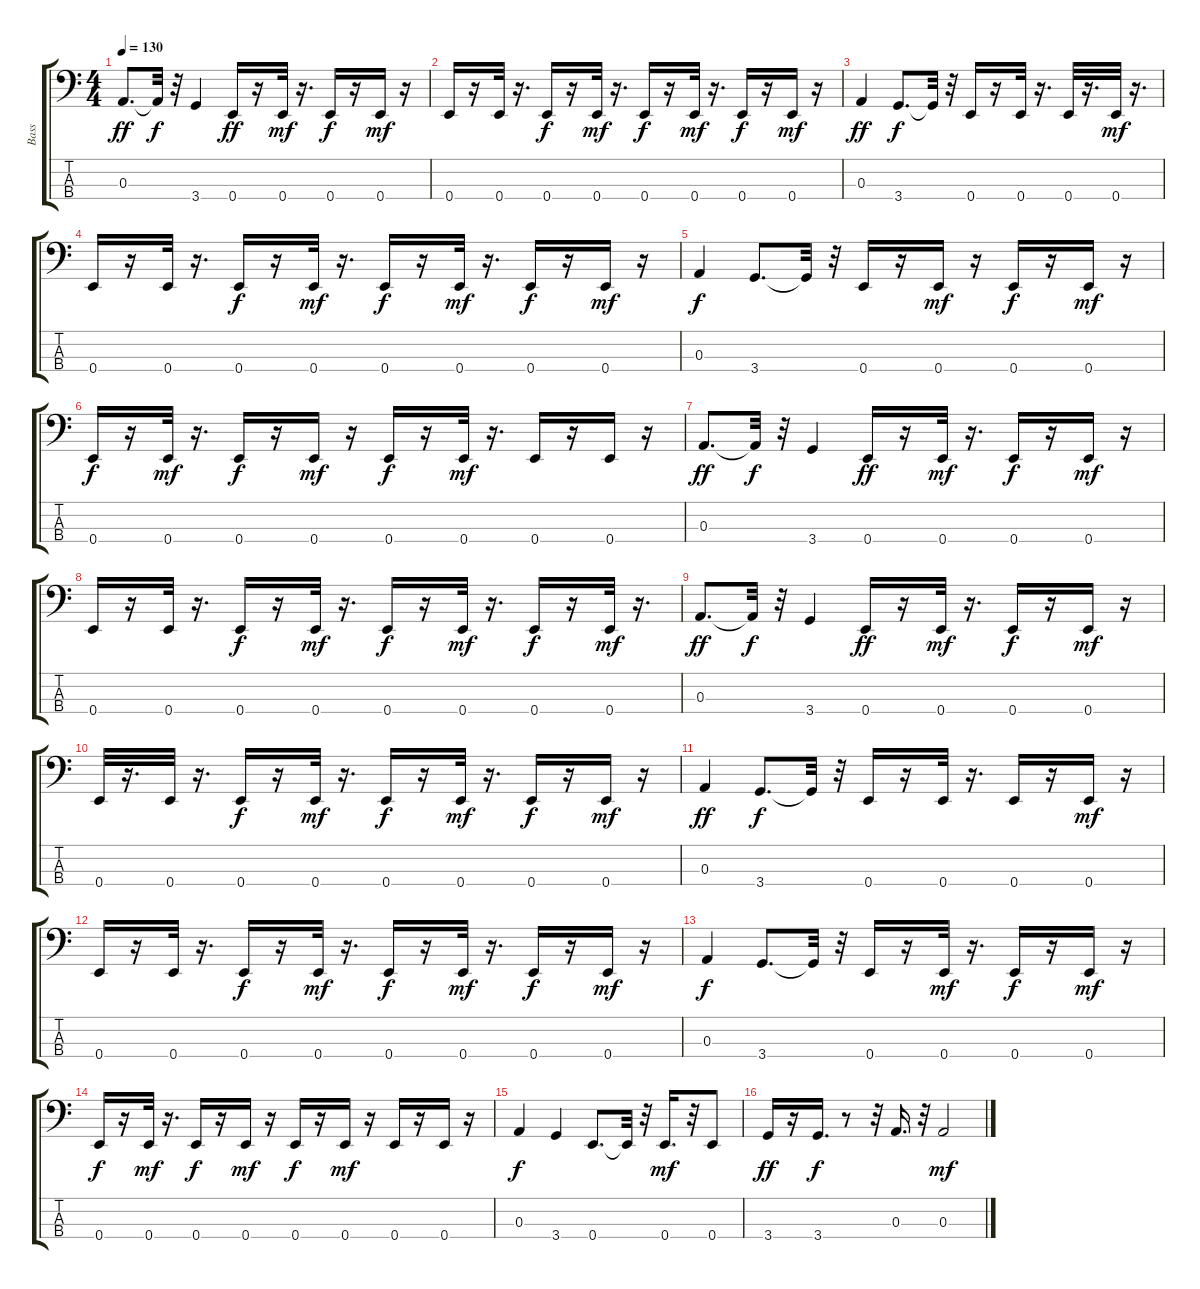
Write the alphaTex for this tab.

\track ("Bass    " "Bass    ") {instrument electricbassfinger}
\staff {score tabs}
\tuning (G2 D2 A1 E1) {hide}
\ts (4 4)
\tempo 130
\clef f4
\ks c
0.3.8{d dy ff} 0.3{t}.32{dy f} r.32 3.4.4 0.4.16{dy ff} r.16 0.4.32{dy mf} r.16{d} 0.4.16{dy f} r.16 0.4.16{dy mf} r.16 |
0.4.16 r.16 0.4.32 r.16{d} 0.4.16{dy f} r.16 0.4.32{dy mf} r.16{d} 0.4.16{dy f} r.16 0.4.32{dy mf} r.16{d} 0.4.16{dy f} r.16 0.4.16{dy mf} r.16 |
0.3.4{dy ff} 3.4.8{d dy f} 3.4{t}.32 r.32 0.4.16 r.16 0.4.32 r.16{d} 0.4.32 r.16{d} 0.4.32{dy mf} r.16{d} |
0.4.16 r.16 0.4.32 r.16{d} 0.4.16{dy f} r.16 0.4.32{dy mf} r.16{d} 0.4.16{dy f} r.16 0.4.32{dy mf} r.16{d} 0.4.16{dy f} r.16 0.4.16{dy mf} r.16 |
0.3.4{dy f} 3.4.8{d} 3.4{t}.32 r.32 0.4.16 r.16 0.4.16{dy mf} r.16 0.4.16{dy f} r.16 0.4.16{dy mf} r.16 |
0.4.16{dy f} r.16 0.4.32{dy mf} r.16{d} 0.4.16{dy f} r.16 0.4.16{dy mf} r.16 0.4.16{dy f} r.16 0.4.32{dy mf} r.16{d} 0.4.16 r.16 0.4.16 r.16 |
0.3.8{d dy ff} 0.3{t}.32{dy f} r.32 3.4.4 0.4.16{dy ff} r.16 0.4.32{dy mf} r.16{d} 0.4.16{dy f} r.16 0.4.16{dy mf} r.16 |
0.4.16 r.16 0.4.32 r.16{d} 0.4.16{dy f} r.16 0.4.32{dy mf} r.16{d} 0.4.16{dy f} r.16 0.4.32{dy mf} r.16{d} 0.4.16{dy f} r.16 0.4.32{dy mf} r.16{d} |
0.3.8{d dy ff} 0.3{t}.32{dy f} r.32 3.4.4 0.4.16{dy ff} r.16 0.4.32{dy mf} r.16{d} 0.4.16{dy f} r.16 0.4.16{dy mf} r.16 |
0.4.32 r.16{d} 0.4.32 r.16{d} 0.4.16{dy f} r.16 0.4.32{dy mf} r.16{d} 0.4.16{dy f} r.16 0.4.32{dy mf} r.16{d} 0.4.16{dy f} r.16 0.4.16{dy mf} r.16 |
0.3.4{dy ff} 3.4.8{d dy f} 3.4{t}.32 r.32 0.4.16 r.16 0.4.32 r.16{d} 0.4.16 r.16 0.4.16{dy mf} r.16 |
0.4.16 r.16 0.4.32 r.16{d} 0.4.16{dy f} r.16 0.4.32{dy mf} r.16{d} 0.4.16{dy f} r.16 0.4.32{dy mf} r.16{d} 0.4.16{dy f} r.16 0.4.16{dy mf} r.16 |
0.3.4{dy f} 3.4.8{d} 3.4{t}.32 r.32 0.4.16 r.16 0.4.32{dy mf} r.16{d} 0.4.16{dy f} r.16 0.4.16{dy mf} r.16 |
0.4.16{dy f} r.16 0.4.32{dy mf} r.16{d} 0.4.16{dy f} r.16 0.4.16{dy mf} r.16 0.4.16{dy f} r.16 0.4.16{dy mf} r.16 0.4.16 r.16 0.4.16 r.16 |
0.3.4{dy f} 3.4.4 0.4.8{d} 0.4{t}.32 r.32 0.4.16{d dy mf} r.32 0.4.8 |
3.4.16{dy ff} r.16 3.4.16{d dy f} r.8 r.32 0.3.16{d} r.32 0.3.2{dy mf}
